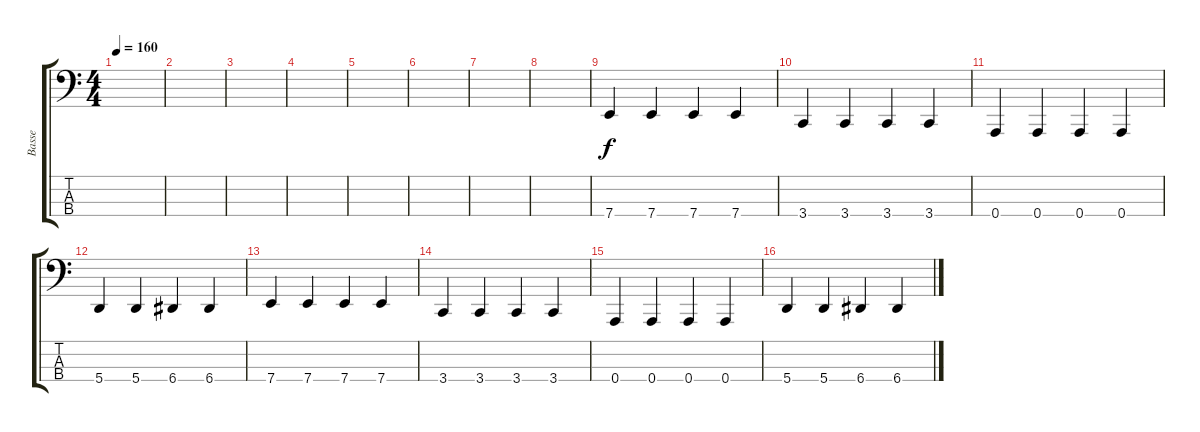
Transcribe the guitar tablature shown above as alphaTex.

\track ("Basse" "Basse") {instrument electricbasspick}
\staff {score tabs}
\tuning (D2 A1 E1 A0) {hide}
\ts (4 4)
\tempo 160
\clef f4
\ks c
|
|
|
|
|
|
|
|
7.4.4 7.4.4 7.4.4 7.4.4 |
3.4.4 3.4.4 3.4.4 3.4.4 |
0.4.4 0.4.4 0.4.4 0.4.4 |
5.4.4 5.4.4 6.4.4 6.4.4 |
7.4.4 7.4.4 7.4.4 7.4.4 |
3.4.4 3.4.4 3.4.4 3.4.4 |
0.4.4 0.4.4 0.4.4 0.4.4 |
5.4.4 5.4.4 6.4.4 6.4.4
